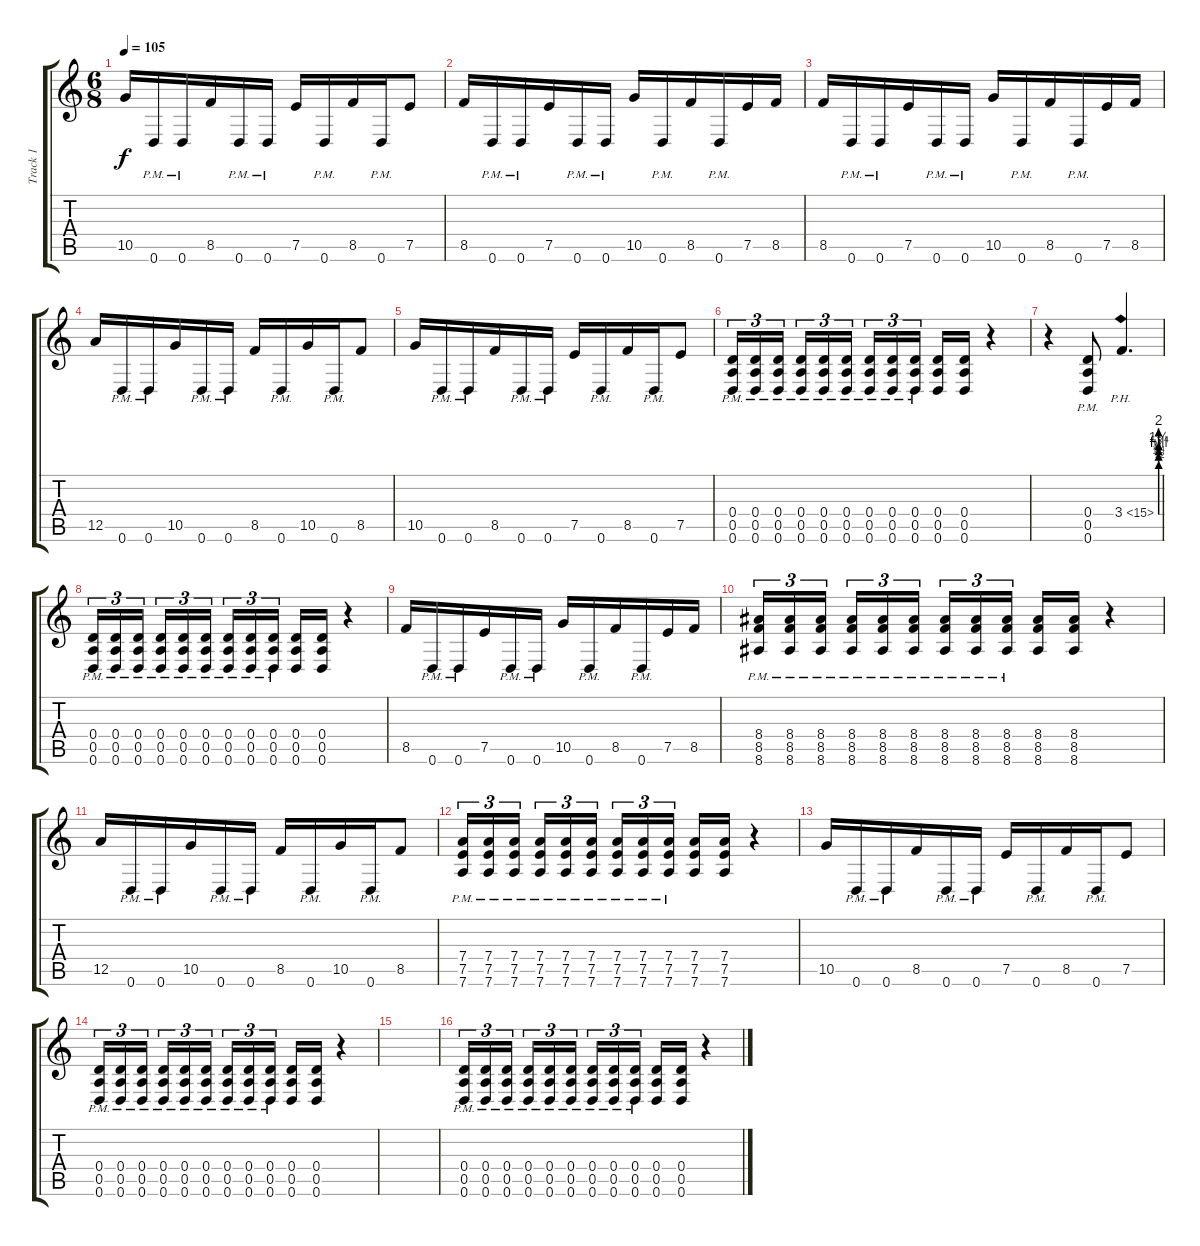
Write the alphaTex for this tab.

\track ("Track 1" "Track 1") {instrument distortionguitar}
\staff {score tabs}
\tuning (E4 B3 G3 D3 A2 D2) {hide}
\ts (6 8)
\tempo 105
\clef g2
\ks c
10.5.16{dy f} 0.6{pm}.16 0.6{pm}.16 8.5.16 0.6{pm}.16 0.6{pm}.16 7.5.16 0.6{pm}.16 8.5.16 0.6{pm}.16 7.5.8 |
8.5.16 0.6{pm}.16 0.6{pm}.16 7.5.16 0.6{pm}.16 0.6{pm}.16 10.5.16 0.6{pm}.16 8.5.16 0.6{pm}.16 7.5.16 8.5.16 |
8.5.16 0.6{pm}.16 0.6{pm}.16 7.5.16 0.6{pm}.16 0.6{pm}.16 10.5.16 0.6{pm}.16 8.5.16 0.6{pm}.16 7.5.16 8.5.16 |
12.5.16 0.6{pm}.16 0.6{pm}.16 10.5.16 0.6{pm}.16 0.6{pm}.16 8.5.16 0.6{pm}.16 10.5.16 0.6{pm}.16 8.5.8 |
10.5.16 0.6{pm}.16 0.6{pm}.16 8.5.16 0.6{pm}.16 0.6{pm}.16 7.5.16 0.6{pm}.16 8.5.16 0.6{pm}.16 7.5.8 |
(0.4{pm} 0.5{pm} 0.6{pm}).16{tu (3 2)} (0.4{pm} 0.5{pm} 0.6{pm}).16{tu (3 2)} (0.4{pm} 0.5{pm} 0.6{pm}).16{tu (3 2) beam splitsecondary} (0.4{pm} 0.5{pm} 0.6{pm}).16{tu (3 2)} (0.4{pm} 0.5{pm} 0.6{pm}).16{tu (3 2)} (0.4{pm} 0.5{pm} 0.6{pm}).16{tu (3 2) beam splitsecondary} (0.4{pm} 0.5{pm} 0.6{pm}).16{tu (3 2)} (0.4{pm} 0.5{pm} 0.6{pm}).16{tu (3 2)} (0.4{pm} 0.5{pm} 0.6{pm}).16{tu (3 2)} (0.4 0.5 0.6).16 (0.4 0.5 0.6).16 r.4 |
r.4 (0.4 0.5 0.6{pm}).8 3.4{be (custom 0 0 16 2 30 3 35 4 42 5 60 8) ph 12}.4{d} |
(0.4{pm} 0.5{pm} 0.6{pm}).16{tu (3 2)} (0.4{pm} 0.5{pm} 0.6{pm}).16{tu (3 2)} (0.4{pm} 0.5{pm} 0.6{pm}).16{tu (3 2) beam splitsecondary} (0.4{pm} 0.5{pm} 0.6{pm}).16{tu (3 2)} (0.4{pm} 0.5{pm} 0.6{pm}).16{tu (3 2)} (0.4{pm} 0.5{pm} 0.6{pm}).16{tu (3 2) beam splitsecondary} (0.4{pm} 0.5{pm} 0.6{pm}).16{tu (3 2)} (0.4{pm} 0.5{pm} 0.6{pm}).16{tu (3 2)} (0.4{pm} 0.5{pm} 0.6{pm}).16{tu (3 2)} (0.4 0.5 0.6).16 (0.4 0.5 0.6).16 r.4 |
8.5.16 0.6{pm}.16 0.6{pm}.16 7.5.16 0.6{pm}.16 0.6{pm}.16 10.5.16 0.6{pm}.16 8.5.16 0.6{pm}.16 7.5.16 8.5.16 |
(8.4{pm} 8.5{pm} 8.6{pm}).16{tu (3 2)} (8.4{pm} 8.5{pm} 8.6{pm}).16{tu (3 2)} (8.4{pm} 8.5{pm} 8.6{pm}).16{tu (3 2) beam splitsecondary} (8.4{pm} 8.5{pm} 8.6{pm}).16{tu (3 2)} (8.4{pm} 8.5{pm} 8.6{pm}).16{tu (3 2)} (8.4{pm} 8.5{pm} 8.6{pm}).16{tu (3 2) beam splitsecondary} (8.4{pm} 8.5{pm} 8.6{pm}).16{tu (3 2)} (8.4{pm} 8.5{pm} 8.6{pm}).16{tu (3 2)} (8.4{pm} 8.5{pm} 8.6{pm}).16{tu (3 2)} (8.4 8.5 8.6).16 (8.4 8.5 8.6).16 r.4 |
12.5.16 0.6{pm}.16 0.6{pm}.16 10.5.16 0.6{pm}.16 0.6{pm}.16 8.5.16 0.6{pm}.16 10.5.16 0.6{pm}.16 8.5.8 |
(7.4{pm} 7.5{pm} 7.6{pm}).16{tu (3 2)} (7.4{pm} 7.5{pm} 7.6{pm}).16{tu (3 2)} (7.4{pm} 7.5{pm} 7.6{pm}).16{tu (3 2) beam splitsecondary} (7.4{pm} 7.5{pm} 7.6{pm}).16{tu (3 2)} (7.4{pm} 7.5{pm} 7.6{pm}).16{tu (3 2)} (7.4{pm} 7.5{pm} 7.6{pm}).16{tu (3 2) beam splitsecondary} (7.4{pm} 7.5{pm} 7.6{pm}).16{tu (3 2)} (7.4{pm} 7.5{pm} 7.6{pm}).16{tu (3 2)} (7.4{pm} 7.5{pm} 7.6{pm}).16{tu (3 2)} (7.4 7.5 7.6).16 (7.4 7.5 7.6).16 r.4 |
10.5.16 0.6{pm}.16 0.6{pm}.16 8.5.16 0.6{pm}.16 0.6{pm}.16 7.5.16 0.6{pm}.16 8.5.16 0.6{pm}.16 7.5.8 |
(0.4{pm} 0.5{pm} 0.6{pm}).16{tu (3 2)} (0.4{pm} 0.5{pm} 0.6{pm}).16{tu (3 2)} (0.4{pm} 0.5{pm} 0.6{pm}).16{tu (3 2) beam splitsecondary} (0.4{pm} 0.5{pm} 0.6{pm}).16{tu (3 2)} (0.4{pm} 0.5{pm} 0.6{pm}).16{tu (3 2)} (0.4{pm} 0.5{pm} 0.6{pm}).16{tu (3 2) beam splitsecondary} (0.4{pm} 0.5{pm} 0.6{pm}).16{tu (3 2)} (0.4{pm} 0.5{pm} 0.6{pm}).16{tu (3 2)} (0.4{pm} 0.5{pm} 0.6{pm}).16{tu (3 2)} (0.4 0.5 0.6).16 (0.4 0.5 0.6).16 r.4 |
|
(0.4{pm} 0.5{pm} 0.6{pm}).16{tu (3 2)} (0.4{pm} 0.5{pm} 0.6{pm}).16{tu (3 2)} (0.4{pm} 0.5{pm} 0.6{pm}).16{tu (3 2) beam splitsecondary} (0.4{pm} 0.5{pm} 0.6{pm}).16{tu (3 2)} (0.4{pm} 0.5{pm} 0.6{pm}).16{tu (3 2)} (0.4{pm} 0.5{pm} 0.6{pm}).16{tu (3 2) beam splitsecondary} (0.4{pm} 0.5{pm} 0.6{pm}).16{tu (3 2)} (0.4{pm} 0.5{pm} 0.6{pm}).16{tu (3 2)} (0.4{pm} 0.5{pm} 0.6{pm}).16{tu (3 2)} (0.4 0.5 0.6).16 (0.4 0.5 0.6).16 r.4
